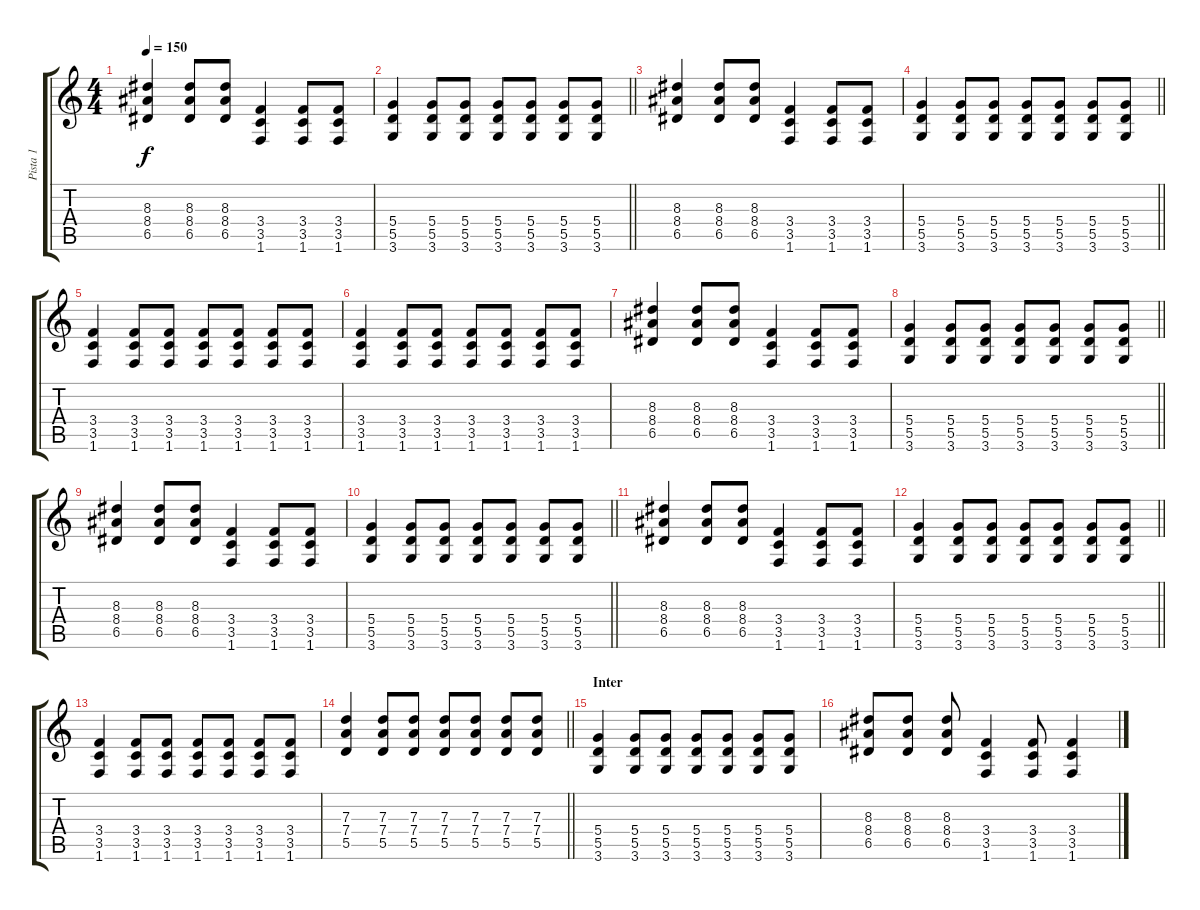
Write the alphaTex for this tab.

\track ("Pista 1" "Pista 1") {instrument distortionguitar}
\staff {score tabs}
\tuning (E4 B3 G3 D3 A2 E2) {hide}
\ts (4 4)
\tempo 150
\clef g2
\ks c
(8.3 8.4 6.5).4{dy f} (8.3 8.4 6.5).8 (8.3 8.4 6.5).8 (3.4 3.5 1.6).4 (3.4 3.5 1.6).8 (3.4 3.5 1.6).8 |
\barLineRight lightlight
(5.4 5.5 3.6).4 (5.4 5.5 3.6).8 (5.4 5.5 3.6).8 (5.4 5.5 3.6).8 (5.4 5.5 3.6).8 (5.4 5.5 3.6).8 (5.4 5.5 3.6).8 |
(8.3 8.4 6.5).4 (8.3 8.4 6.5).8 (8.3 8.4 6.5).8 (3.4 3.5 1.6).4 (3.4 3.5 1.6).8 (3.4 3.5 1.6).8 |
\barLineRight lightlight
(5.4 5.5 3.6).4 (5.4 5.5 3.6).8 (5.4 5.5 3.6).8 (5.4 5.5 3.6).8 (5.4 5.5 3.6).8 (5.4 5.5 3.6).8 (5.4 5.5 3.6).8 |
(3.4 3.5 1.6).4 (3.4 3.5 1.6).8 (3.4 3.5 1.6).8 (3.4 3.5 1.6).8 (3.4 3.5 1.6).8 (3.4 3.5 1.6).8 (3.4 3.5 1.6).8 |
(3.4 3.5 1.6).4 (3.4 3.5 1.6).8 (3.4 3.5 1.6).8 (3.4 3.5 1.6).8 (3.4 3.5 1.6).8 (3.4 3.5 1.6).8 (3.4 3.5 1.6).8 |
(8.3 8.4 6.5).4 (8.3 8.4 6.5).8 (8.3 8.4 6.5).8 (3.4 3.5 1.6).4 (3.4 3.5 1.6).8 (3.4 3.5 1.6).8 |
\barLineRight lightlight
(5.4 5.5 3.6).4 (5.4 5.5 3.6).8 (5.4 5.5 3.6).8 (5.4 5.5 3.6).8 (5.4 5.5 3.6).8 (5.4 5.5 3.6).8 (5.4 5.5 3.6).8 |
(8.3 8.4 6.5).4 (8.3 8.4 6.5).8 (8.3 8.4 6.5).8 (3.4 3.5 1.6).4 (3.4 3.5 1.6).8 (3.4 3.5 1.6).8 |
\barLineRight lightlight
(5.4 5.5 3.6).4 (5.4 5.5 3.6).8 (5.4 5.5 3.6).8 (5.4 5.5 3.6).8 (5.4 5.5 3.6).8 (5.4 5.5 3.6).8 (5.4 5.5 3.6).8 |
(8.3 8.4 6.5).4 (8.3 8.4 6.5).8 (8.3 8.4 6.5).8 (3.4 3.5 1.6).4 (3.4 3.5 1.6).8 (3.4 3.5 1.6).8 |
\barLineRight lightlight
(5.4 5.5 3.6).4 (5.4 5.5 3.6).8 (5.4 5.5 3.6).8 (5.4 5.5 3.6).8 (5.4 5.5 3.6).8 (5.4 5.5 3.6).8 (5.4 5.5 3.6).8 |
(3.4 3.5 1.6).4 (3.4 3.5 1.6).8 (3.4 3.5 1.6).8 (3.4 3.5 1.6).8 (3.4 3.5 1.6).8 (3.4 3.5 1.6).8 (3.4 3.5 1.6).8 |
\barLineRight lightlight
(7.3 7.4 5.5).4 (7.3 7.4 5.5).8 (7.3 7.4 5.5).8 (7.3 7.4 5.5).8 (7.3 7.4 5.5).8 (7.3 7.4 5.5).8 (7.3 7.4 5.5).8 |
\section ("" "Inter")
(5.4 5.5 3.6).4 (5.4 5.5 3.6).8 (5.4 5.5 3.6).8 (5.4 5.5 3.6).8 (5.4 5.5 3.6).8 (5.4 5.5 3.6).8 (5.4 5.5 3.6).8 |
(8.3 8.4 6.5).8 (8.3 8.4 6.5).8 (8.3 8.4 6.5).8 (3.4 3.5 1.6).4 (3.4 3.5 1.6).8 (3.4 3.5 1.6).4
